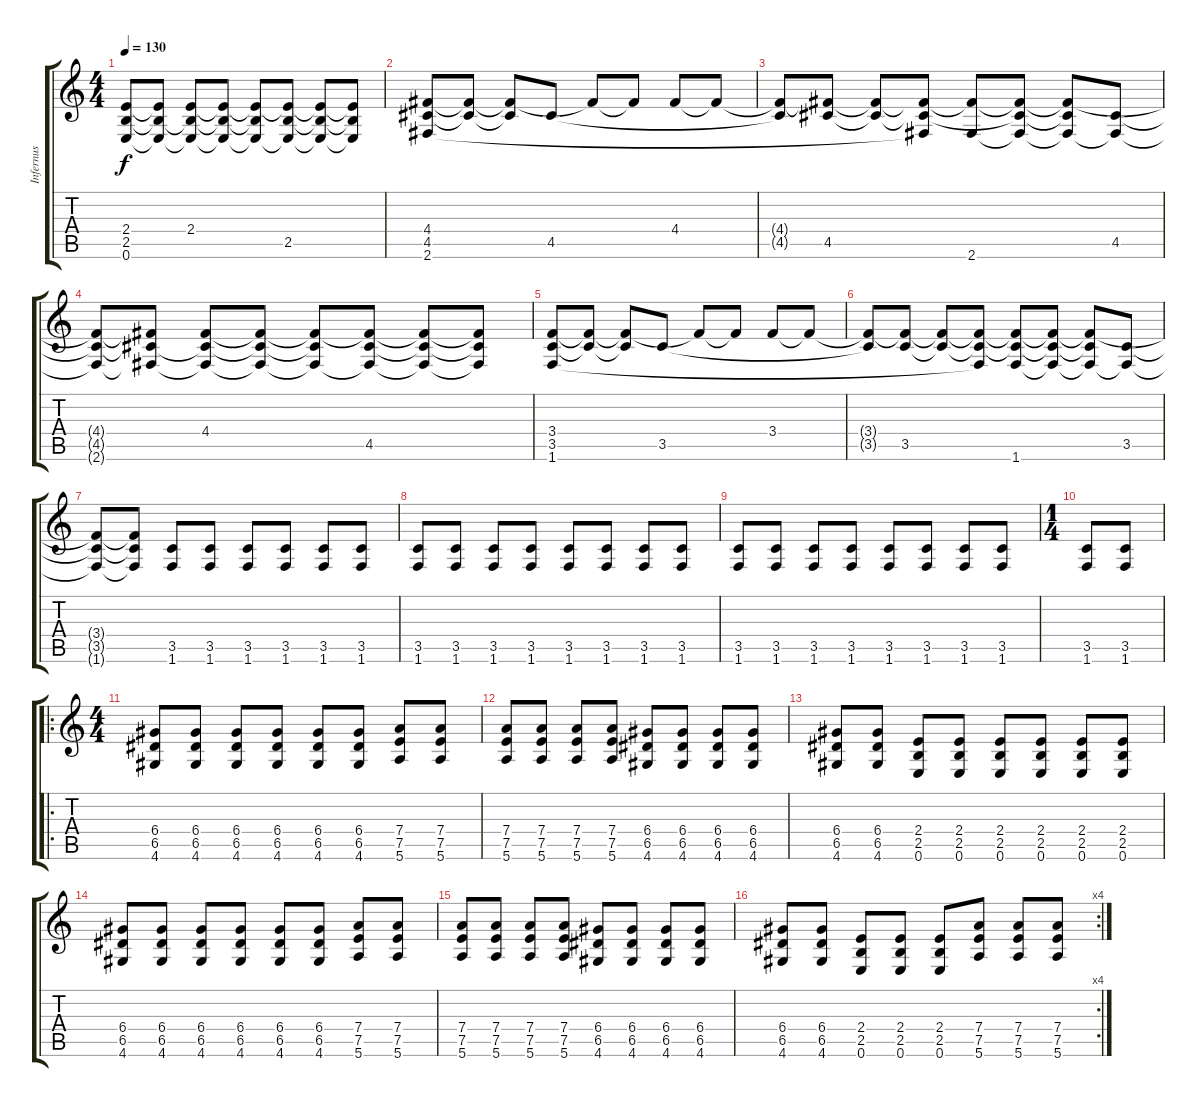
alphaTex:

\track ("Infernus" "Infernus") {instrument distortionguitar}
\staff {score tabs}
\tuning (E4 B3 G3 D3 A2 E2) {hide}
\ts (4 4)
\tempo 130
\clef g2
\ks c
(2.4{t} 2.5{t} 0.6{t}).8{dy f} (2.4{t} 2.5{t} 0.6{t}).8 (2.4 2.5{t} 0.6{t}).8 (2.4{t} 2.5{t} 0.6{t}).8 (2.4{t} 2.5{t} 0.6{t}).8 (2.4{t} 2.5 0.6{t}).8 (2.4{t} 2.5{t} 0.6{t}).8 (2.4{t} 2.5{t} 0.6{t}).8 |
(4.4 4.5 2.6).8 (4.4{t} 4.5{t}).8 (4.4{t} 4.5{t}).8 4.5.8 4.4{t}.8 4.4{t}.8 4.4.8 4.4{t}.8 |
(4.4{t} 4.5{t}).8 (4.4{t} 4.5).8 (4.4{t} 4.5{t}).8 (4.4{t} 4.5{t} 2.6{t}).8 (4.4{t} 2.6).8 (4.4{t} 4.5{t} 2.6{t}).8 (4.4{t} 4.5{t} 2.6{t}).8 (4.5 2.6{t}).8 |
(4.4{t} 4.5{t} 2.6{t}).8 (4.4{t} 4.5{t} 2.6{t}).8 (4.4 4.5{t} 2.6{t}).8 (4.4{t} 4.5{t} 2.6{t}).8 (4.4{t} 4.5{t} 2.6{t}).8 (4.4{t} 4.5 2.6{t}).8 (4.4{t} 4.5{t} 2.6{t}).8 (4.4{t} 4.5{t} 2.6{t}).8 |
(3.4 3.5 1.6).8 (3.4{t} 3.5{t}).8 (3.4{t} 3.5{t}).8 3.5.8 3.4{t}.8 3.4{t}.8 3.4.8 3.4{t}.8 |
(3.4{t} 3.5{t}).8 (3.4{t} 3.5).8 (3.4{t} 3.5{t}).8 (3.4{t} 3.5{t} 1.6{t}).8 (3.4{t} 3.5{t} 1.6).8 (3.4{t} 3.5{t} 1.6{t}).8 (3.4{t} 3.5{t} 1.6{t}).8 (3.5 1.6{t}).8 |
(3.4{t} 3.5{t} 1.6{t}).8 (3.4{t} 3.5{t} 1.6{t}).8 (3.5 1.6).8 (3.5 1.6).8 (3.5 1.6).8 (3.5 1.6).8 (3.5 1.6).8 (3.5 1.6).8 |
(3.5 1.6).8 (3.5 1.6).8 (3.5 1.6).8 (3.5 1.6).8 (3.5 1.6).8 (3.5 1.6).8 (3.5 1.6).8 (3.5 1.6).8 |
(3.5 1.6).8 (3.5 1.6).8 (3.5 1.6).8 (3.5 1.6).8 (3.5 1.6).8 (3.5 1.6).8 (3.5 1.6).8 (3.5 1.6).8 |
\ts (1 4)
(3.5 1.6).8 (3.5 1.6).8 |
\ro
\ts (4 4)
(6.4 6.5 4.6).8 (6.4 6.5 4.6).8 (6.4 6.5 4.6).8 (6.4 6.5 4.6).8 (6.4 6.5 4.6).8 (6.4 6.5 4.6).8 (7.4 7.5 5.6).8 (7.4 7.5 5.6).8 |
(7.4 7.5 5.6).8 (7.4 7.5 5.6).8 (7.4 7.5 5.6).8 (7.4 7.5 5.6).8 (6.4 6.5 4.6).8 (6.4 6.5 4.6).8 (6.4 6.5 4.6).8 (6.4 6.5 4.6).8 |
(6.4 6.5 4.6).8 (6.4 6.5 4.6).8 (2.4 2.5 0.6).8 (2.4 2.5 0.6).8 (2.4 2.5 0.6).8 (2.4 2.5 0.6).8 (2.4 2.5 0.6).8 (2.4 2.5 0.6).8 |
(6.4 6.5 4.6).8 (6.4 6.5 4.6).8 (6.4 6.5 4.6).8 (6.4 6.5 4.6).8 (6.4 6.5 4.6).8 (6.4 6.5 4.6).8 (7.4 7.5 5.6).8 (7.4 7.5 5.6).8 |
(7.4 7.5 5.6).8 (7.4 7.5 5.6).8 (7.4 7.5 5.6).8 (7.4 7.5 5.6).8 (6.4 6.5 4.6).8 (6.4 6.5 4.6).8 (6.4 6.5 4.6).8 (6.4 6.5 4.6).8 |
\rc 4
(6.4 6.5 4.6).8 (6.4 6.5 4.6).8 (2.4 2.5 0.6).8 (2.4 2.5 0.6).8 (2.4 2.5 0.6).8 (7.4 7.5 5.6).8 (7.4 7.5 5.6).8 (7.4 7.5 5.6).8
